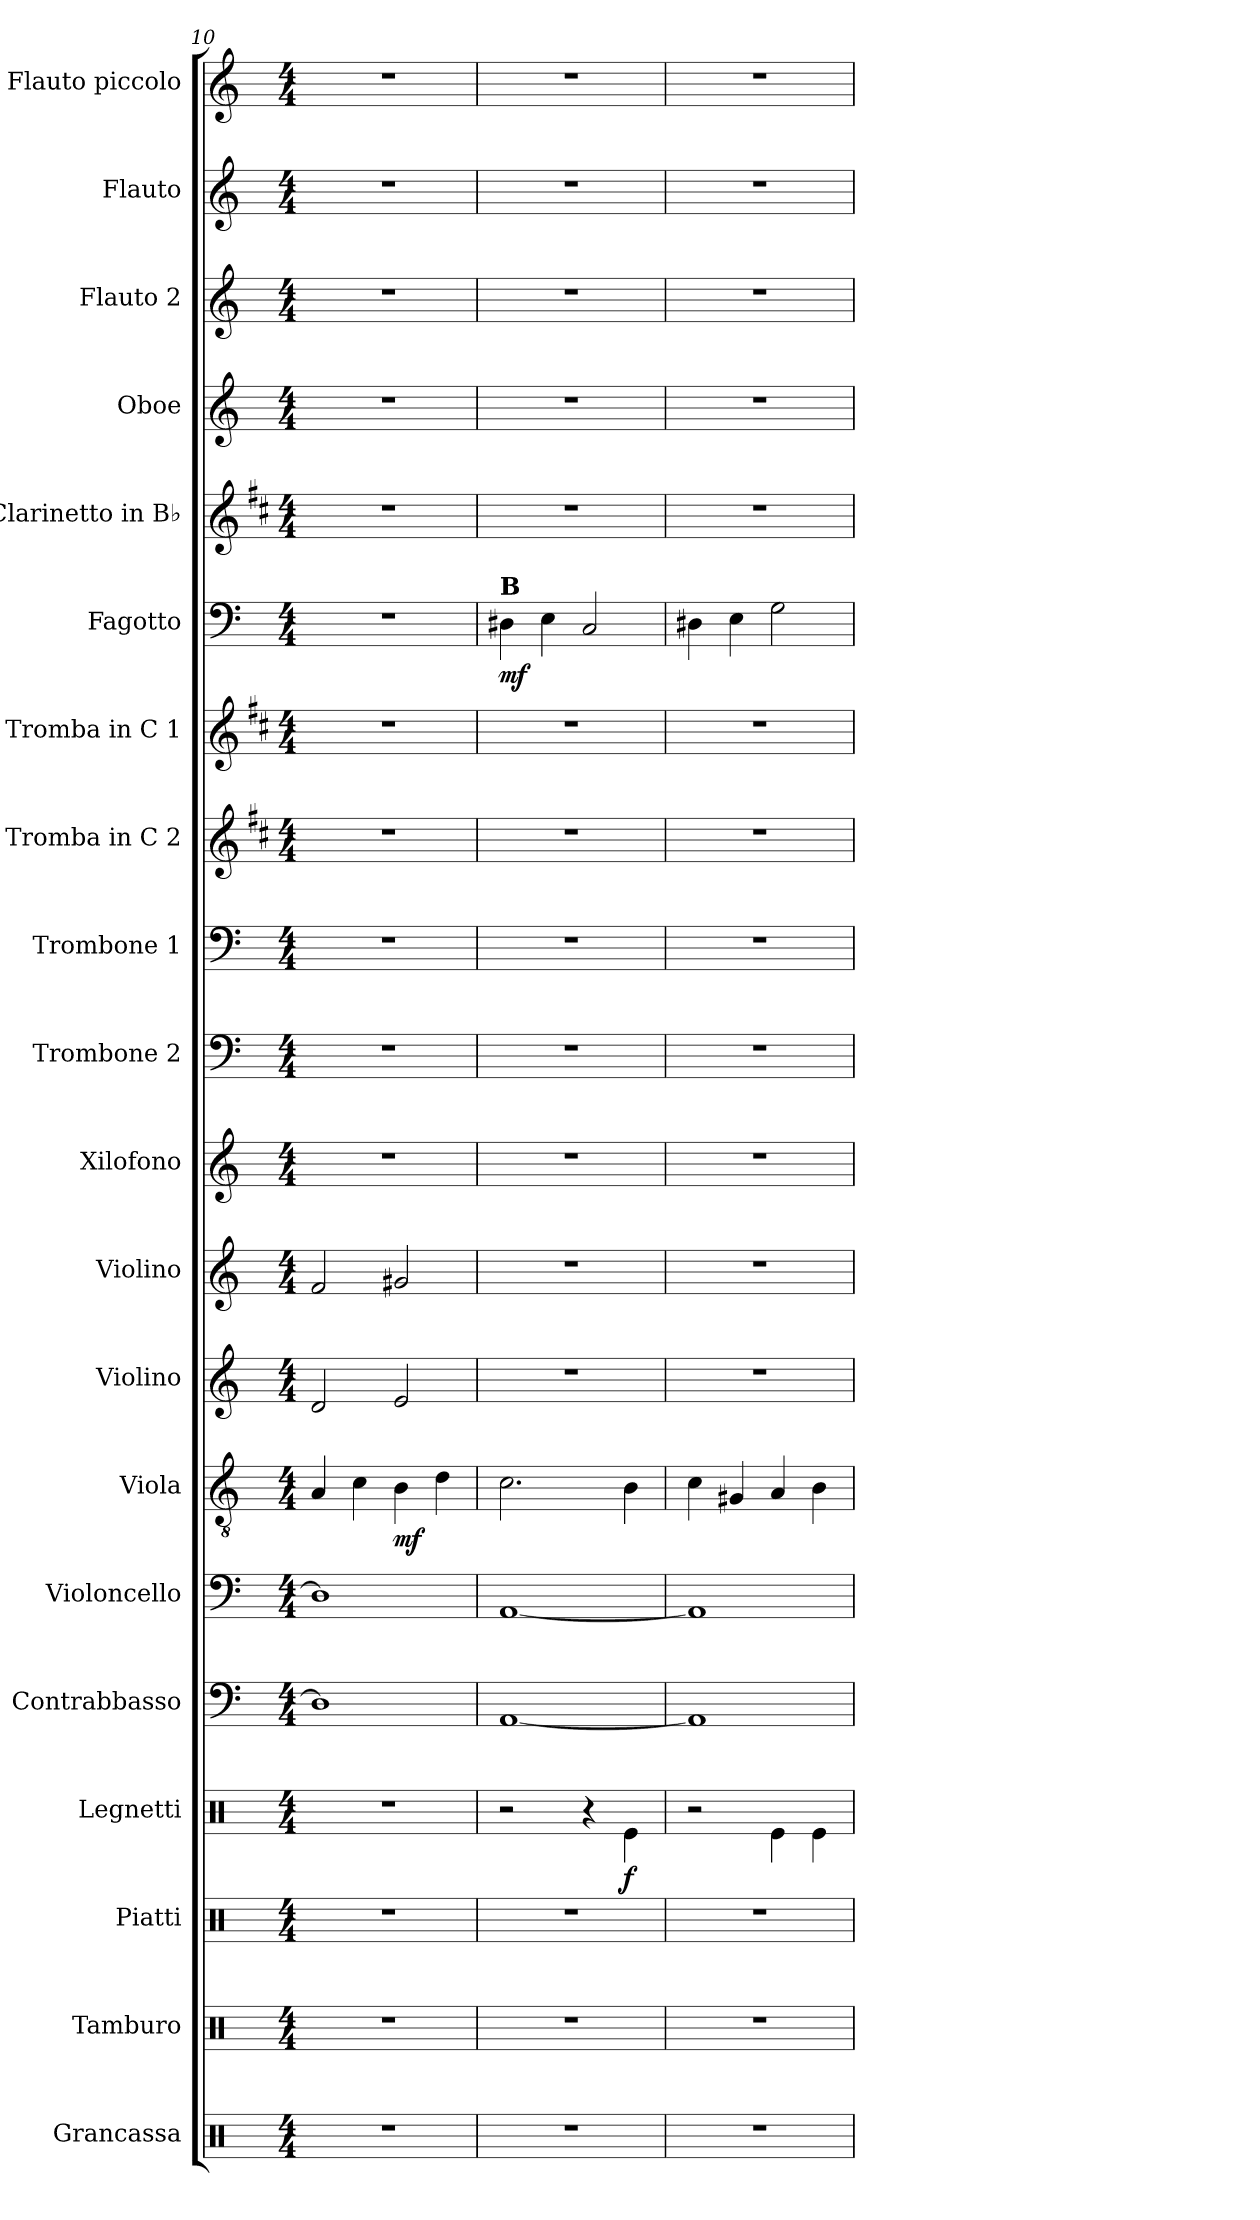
**kern	**kern	**kern	**kern	**dynam	**kern	**kern	**kern	**dynam	**kern	**kern	**kern	**kern	**kern	**kern	**kern	**kern	**dynam	**kern	**kern	**kern	**kern	**kern
*part20	*part19	*part18	*part17	*part17	*part16	*part15	*part14	*part14	*part13	*part12	*part11	*part10	*part9	*part8	*part7	*part6	*part6	*part5	*part4	*part3	*part2	*part1
*staff20	*staff19	*staff18	*staff17	*staff17	*staff16	*staff15	*staff14	*staff14	*staff13	*staff12	*staff11	*staff10	*staff9	*staff8	*staff7	*staff6	*staff6	*staff5	*staff4	*staff3	*staff2	*staff1
*I"Grancassa	*I"Tamburo	*I"Piatti	*I"Legnetti	*	*I"Contrabbasso	*I"Violoncello	*I"Viola	*	*I"Violino	*I"Violino	*I"Xilofono	*I"Trombone 2	*I"Trombone 1	*I"Tromba in C 2	*I"Tromba in C 1	*I"Fagotto	*	*I"Clarinetto in B♭	*I"Oboe	*I"Flauto 2	*I"Flauto	*I"Flauto piccolo
*I'Gr.	*I'Tamb.	*I'P-tti	*I'L-tti	*	*I'C-b.	*I'V-c.	*I'V-la	*	*I'V-no	*I'V-no	*I'Xil.	*I'Tr-ne 2	*I'Tr-ne 1	*I'Tr-ba in C 2	*I'Tr-ba in C 1	*I'Fag.	*	*I'Cl. in B♭	*I'Ob.	*I'Fl. 2	*I'Fl.	*I'Fl. picc.
*clefX	*clefX	*clefX	*clefX	*	*clefF4	*clefF4	*clefGv2	*	*clefG2	*clefG2	*clefG2	*clefF4	*clefF4	*clefG2	*clefG2	*clefF4	*	*clefG2	*clefG2	*clefG2	*clefG2	*clefG2
*	*	*	*	*	*ITrd7c12	*	*	*	*	*	*ITrd-7c-12	*	*	*ITrd1c2	*ITrd1c2	*	*	*ITrd1c2	*	*	*	*ITrd-7c-12
*k[]	*k[]	*k[]	*k[]	*	*k[]	*k[]	*k[]	*	*k[]	*k[]	*k[]	*k[]	*k[]	*k[]	*k[]	*k[]	*	*k[]	*k[]	*k[]	*k[]	*k[]
*M4/4	*M4/4	*M4/4	*M4/4	*	*M4/4	*M4/4	*M4/4	*	*M4/4	*M4/4	*M4/4	*M4/4	*M4/4	*M4/4	*M4/4	*M4/4	*	*M4/4	*M4/4	*M4/4	*M4/4	*M4/4
=10	=10	=10	=10	=10	=10	=10	=10	=10	=10	=10	=10	=10	=10	=10	=10	=10	=10	=10	=10	=10	=10	=10
1r	1r	1r	1r	.	1DD]	1D]	4A/	.	2d/	2f/	1r	1r	1r	1r	1r	1r	.	1r	1r	1r	1r	1r
.	.	.	.	.	.	.	4c\	.	.	.	.	.	.	.	.	.	.	.	.	.	.	.
!	!	!	!	!	!	!	!	!LO:DY:b	!	!	!	!	!	!	!	!	!	!	!	!	!	!
.	.	.	.	.	.	.	4B\	mf	2e/	2g#X/	.	.	.	.	.	.	.	.	.	.	.	.
.	.	.	.	.	.	.	4d\	.	.	.	.	.	.	.	.	.	.	.	.	.	.	.
=11	=11	=11	=11	=11	=11	=11	=11	=11	=11	=11	=11	=11	=11	=11	=11	=11	=11	=11	=11	=11	=11	=11
!	!	!	!	!	!	!	!	!	!	!	!	!	!	!	!	!LO:TX:a:B:t=B	!	!	!	!	!	!
!	!	!	!	!	!	!	!	!	!	!	!	!	!	!	!	!	!LO:DY:b	!	!	!	!	!
1r	1r	1r	2r	.	[1AAA	[1AA	2.c\	.	1r	1r	1r	1r	1r	1r	1r	4D#X\	mf	1r	1r	1r	1r	1r
.	.	.	.	.	.	.	.	.	.	.	.	.	.	.	.	4E\	.	.	.	.	.	.
.	.	.	4r	.	.	.	.	.	.	.	.	.	.	.	.	2C/	.	.	.	.	.	.
!	!	!	!	!LO:DY:b	!	!	!	!	!	!	!	!	!	!	!	!	!	!	!	!	!	!
.	.	.	4Re\	f	.	.	4B\	.	.	.	.	.	.	.	.	.	.	.	.	.	.	.
=12	=12	=12	=12	=12	=12	=12	=12	=12	=12	=12	=12	=12	=12	=12	=12	=12	=12	=12	=12	=12	=12	=12
1r	1r	1r	2r	.	1AAA]	1AA]	4c\	.	1r	1r	1r	1r	1r	1r	1r	4D#X\	.	1r	1r	1r	1r	1r
.	.	.	.	.	.	.	4G#X/	.	.	.	.	.	.	.	.	4E\	.	.	.	.	.	.
.	.	.	4Re\	.	.	.	4A/	.	.	.	.	.	.	.	.	2G\	.	.	.	.	.	.
.	.	.	4Re\	.	.	.	4B\	.	.	.	.	.	.	.	.	.	.	.	.	.	.	.
=	=	=	=	=	=	=	=	=	=	=	=	=	=	=	=	=	=	=	=	=	=	=
*-	*-	*-	*-	*-	*-	*-	*-	*-	*-	*-	*-	*-	*-	*-	*-	*-	*-	*-	*-	*-	*-	*-
